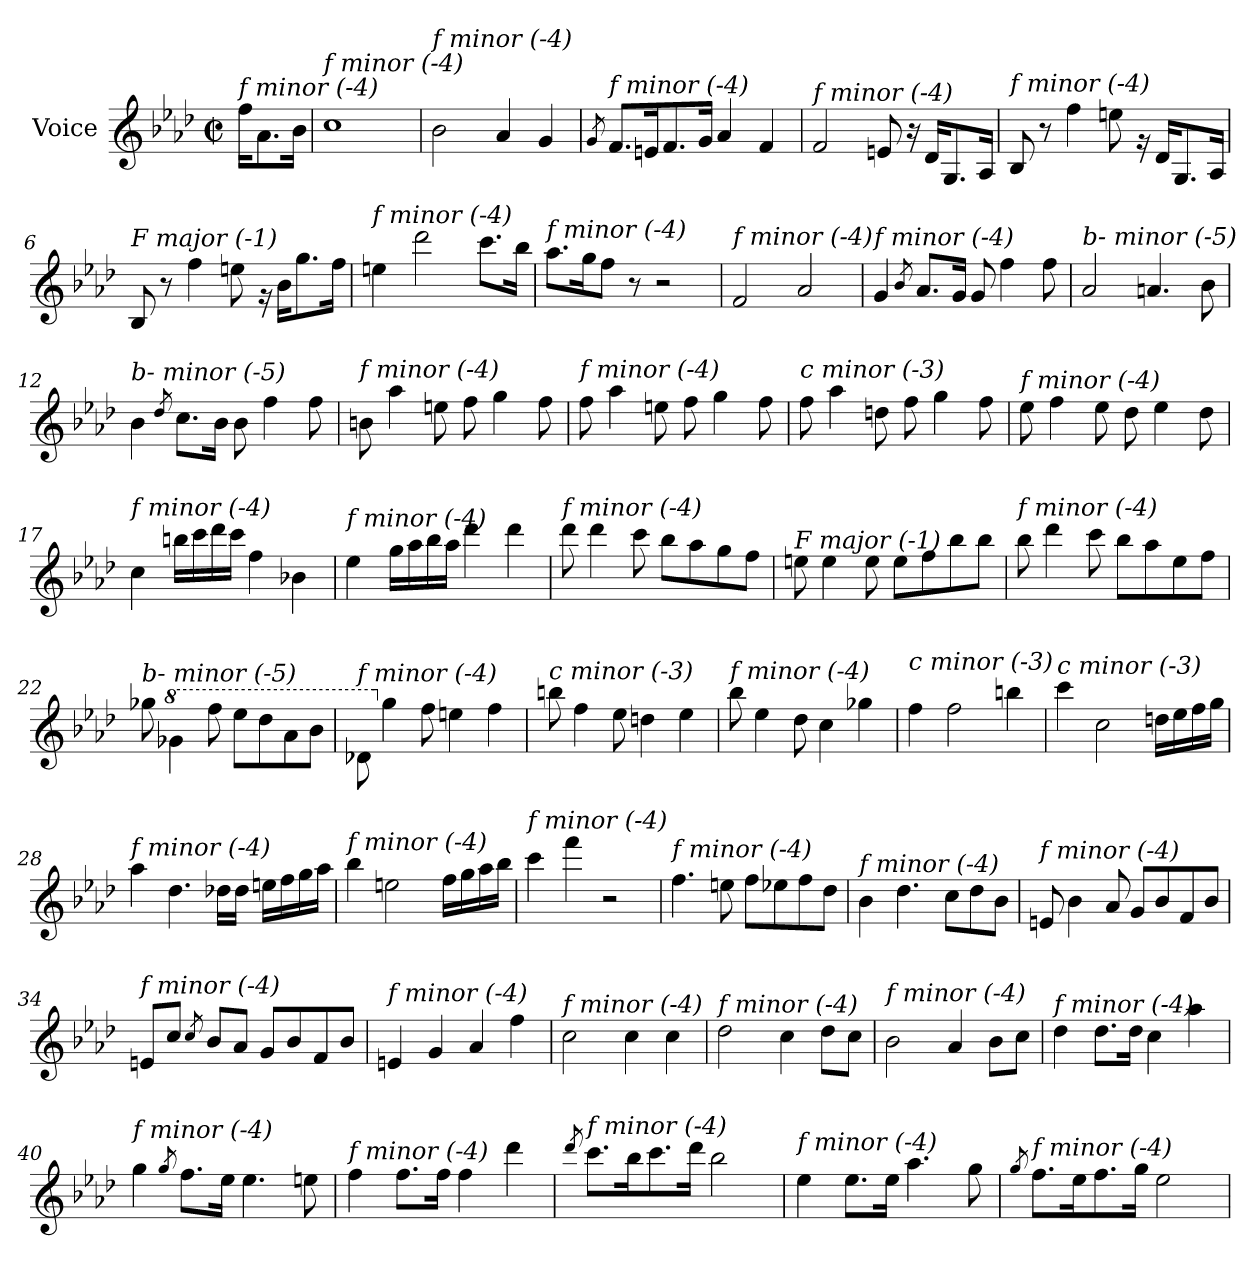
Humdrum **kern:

**kern
*part1
*staff1
*I"Voice
*I'V
*clefG2
*k[b-e-a-d-]
*M2/2
*met(c|)
=
!LO:TX:i:t=f minor (-4)
16ff\KL
8.a-\
16b-\Jk
=1
!LO:TX:i:t=f minor (-4)
1cc
=2
!LO:TX:i:t=f minor (-4)
2b-\
4a-/
4g/
=3
8qg/
!LO:TX:i:t=f minor (-4)
8.f/L
16en/K
8.f/
16g/Jk
4a-/
4f/
=4
!LO:TX:i:t=f minor (-4)
2f/
8en/
16r
16d-/KL
8.G/
16A-/Jk
!!LO:LB:g=z
=5
!LO:TX:i:t=f minor (-4)
8B-/
8r
4ff\
8een\
16rg
16d-/KL
8.G/
16A-/Jk
=6
!LO:TX:i:t=F major (-1)
8B-/
8r
4ff\
8een\
16rg
16b-\KL
8.gg\
16ff\Jk
=7
!LO:TX:i:t=f minor (-4)
4een\
2ddd-\
8.ccc\L
16bb-\Jk
=8
!LO:TX:i:t=f minor (-4)
8.aa-\L
16gg\K
8ff\J
8r
2r
=9
!LO:TX:i:t=f minor (-4)
2f/
2a-/
!!LO:LB:g=z
=10
!LO:TX:i:t=f minor (-4)
4g/
8qb-/
8.a-/L
16g/Jk
8g/
4ff\
8ff\
=11
!LO:TX:i:t=b- minor (-5)
2a-/
4.an/
8b-\
=12
!LO:TX:i:t=b- minor (-5)
4b-\
8qdd-/
8.cc\L
16b-\Jk
8b-\
4ff\
8ff\
=13
!LO:TX:i:t=f minor (-4)
8bn\
4aa-\
8een\
8ff\
4gg\
8ff\
!!LO:LB:g=z
=14
!LO:TX:i:t=f minor (-4)
8ff\
4aa-\
8een\
8ff\
4gg\
8ff\
=15
!LO:TX:i:t=c minor (-3)
8ff\
4aa-\
8ddn\
8ff\
4gg\
8ff\
=16
!LO:TX:i:t=f minor (-4)
8ee-\
4ff\
8ee-\
8dd-\
4ee-\
8dd-\
=17
!LO:TX:i:t=f minor (-4)
4cc\
16bbn\LL
16ccc\
16ddd-\
16ccc\JJ
4ff\
4b-X\
!!LO:LB:g=z
=18
!LO:TX:i:t=f minor (-4)
4ee-\
16gg\LL
16aa-\
16bb-\
16aa-\JJ
4ddd-\
4ddd-\
=19
!LO:TX:i:t=f minor (-4)
8ddd-\
4ddd-\
8ccc\
8bb-\L
8aa-\
8gg\
8ff\J
=20
!LO:TX:i:t=F major (-1)
8een\
4ee\
8ee\
8ee\L
8ff\
8bb-\
8bb-\J
=21
!LO:TX:i:t=f minor (-4)
8bb-\
4ddd-\
8ccc\
8bb-\L
8aa-\
8ee-\
8ff\J
!!LO:LB:g=z
=22
!LO:TX:i:t=b- minor (-5)
8gg-X\
*8va
4gg-X\
8fff\
8eee-\L
8ddd-\
8aa-\
8bb-\J
=23
!LO:TX:i:t=f minor (-4)
8dd-X\
*X8va
4gg\
8ff\
4een\
4ff\
=24
!LO:TX:i:t=c minor (-3)
8bbni\
4ff\
8ee-\
4ddn\
4ee-\
=25
!LO:TX:i:t=f minor (-4)
8bb-\
4ee-\
8dd-\
4cc\
4gg-X\
=26
!LO:TX:i:t=c minor (-3)
4ff\
2ff\
4bbn\
!!LO:LB:g=z
=27
!LO:TX:i:t=c minor (-3)
4ccc\
2cc\
16ddn\LL
16ee-\
16ff\
16gg\JJ
=28
!LO:TX:i:t=f minor (-4)
4aa-\
4.dd-\
16dd-Xi\LL
16dd-\JJ
16een\LL
16ff\
16gg\
16aa-\JJ
=29
!LO:TX:i:t=f minor (-4)
4bb-\
2een\
16ff\LL
16gg\
16aa-\
16bb-\JJ
=30
!LO:TX:i:t=f minor (-4)
4ccc\
4fff\
2r
!!LO:LB:g=z
=31
!LO:TX:i:t=f minor (-4)
4.ff\
8een\
8ff\L
8ee-X\
8ff\
8dd-\J
=32
!LO:TX:i:t=f minor (-4)
4b-\
4.dd-\
8cc\L
8dd-\
8b-\J
=33
!LO:TX:i:t=f minor (-4)
8en/
4b-\
8a-/
8g/L
8b-/
8f/
8b-/J
=34
!LO:TX:i:t=f minor (-4)
8en/L
8cc/J
8qcc/
8b-/L
8a-/J
8g/L
8b-/
8f/
8b-/J
=35
!LO:TX:i:t=f minor (-4)
4en/
4g/
4a-/
4ff\
!!LO:PB:g=z
=36
!LO:TX:i:t=f minor (-4)
2cc\
4cc\
4cc\
=37
!LO:TX:i:t=f minor (-4)
2dd-\
4cc\
8dd-\L
8cc\J
=38
!LO:TX:i:t=f minor (-4)
2b-\
4a-/
8b-\L
8cc\J
=39
!LO:TX:i:t=f minor (-4)
4dd-\
8.dd-\L
16dd-\Jk
4cc\
4aa-\
=40
!LO:TX:i:t=f minor (-4)
4gg\
8qgg/
8.ff\L
16ee-\Jk
4.ee-\
8een\
=41
!LO:TX:i:t=f minor (-4)
4ff\
8.ff\L
16ff\Jk
4ff\
4ddd-\
!!LO:LB:g=z
=42
8qddd-/
!LO:TX:i:t=f minor (-4)
8.ccc\L
16bb-\K
8.ccc\
16ddd-\Jk
2bb-\
=43
!LO:TX:i:t=f minor (-4)
4ee-\
8.ee-\L
16ee-\Jk
4.aa-\
8gg\
=44
8qgg/
!LO:TX:i:t=f minor (-4)
8.ff\L
16ee-\K
8.ff\
16gg\Jk
2ee-\
=
*-
